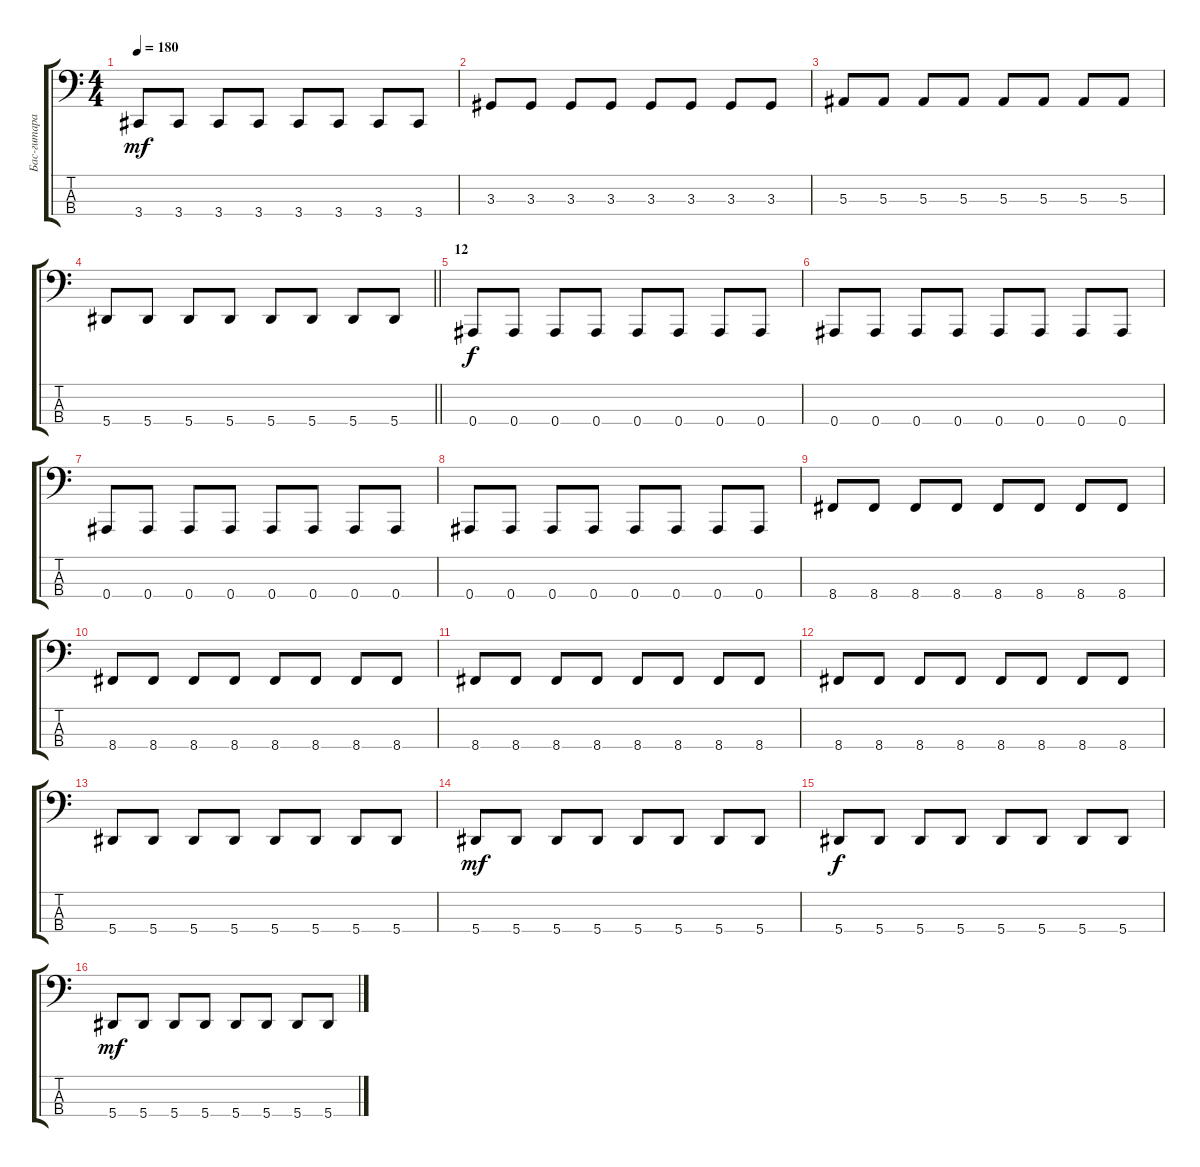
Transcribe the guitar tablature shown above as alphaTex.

\track ("Бас-гитара" "Бас-гитара") {instrument electricbassfinger}
\staff {score tabs}
\tuning (Eb2 Bb1 F1 Bb0) {hide}
\ts (4 4)
\tempo 180
\clef f4
\ks c
3.4.8{dy mf} 3.4.8 3.4.8 3.4.8 3.4.8 3.4.8 3.4.8 3.4.8 |
3.3.8 3.3.8 3.3.8 3.3.8 3.3.8 3.3.8 3.3.8 3.3.8 |
5.3.8 5.3.8 5.3.8 5.3.8 5.3.8 5.3.8 5.3.8 5.3.8 |
\barLineRight lightlight
5.4.8 5.4.8 5.4.8 5.4.8 5.4.8 5.4.8 5.4.8 5.4.8 |
\section ("" "12")
0.4.8{dy f} 0.4.8 0.4.8 0.4.8 0.4.8 0.4.8 0.4.8 0.4.8 |
0.4.8 0.4.8 0.4.8 0.4.8 0.4.8 0.4.8 0.4.8 0.4.8 |
0.4.8 0.4.8 0.4.8 0.4.8 0.4.8 0.4.8 0.4.8 0.4.8 |
0.4.8 0.4.8 0.4.8 0.4.8 0.4.8 0.4.8 0.4.8 0.4.8 |
8.4.8 8.4.8 8.4.8 8.4.8 8.4.8 8.4.8 8.4.8 8.4.8 |
8.4.8 8.4.8 8.4.8 8.4.8 8.4.8 8.4.8 8.4.8 8.4.8 |
8.4.8 8.4.8 8.4.8 8.4.8 8.4.8 8.4.8 8.4.8 8.4.8 |
8.4.8 8.4.8 8.4.8 8.4.8 8.4.8 8.4.8 8.4.8 8.4.8 |
5.4.8 5.4.8 5.4.8 5.4.8 5.4.8 5.4.8 5.4.8 5.4.8 |
5.4.8{dy mf} 5.4.8 5.4.8 5.4.8 5.4.8 5.4.8 5.4.8 5.4.8 |
5.4.8{dy f} 5.4.8 5.4.8 5.4.8 5.4.8 5.4.8 5.4.8 5.4.8 |
5.4.8{dy mf} 5.4.8 5.4.8 5.4.8 5.4.8 5.4.8 5.4.8 5.4.8
